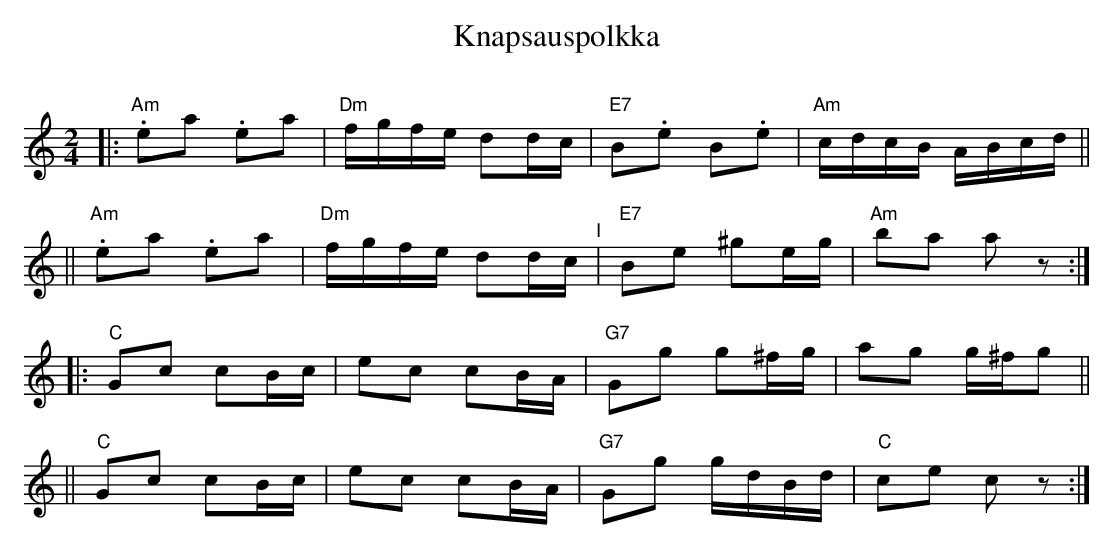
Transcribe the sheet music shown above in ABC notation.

X:1
T: Knapsauspolkka
O:
M: 2/4
L: 1/16
K: Am
|: "Am".e2a2 .e2a2 | "Dm"fgfe d2dc | "E7"B2.e2 B2.e2 | "Am"cdcB ABcd ||
|| "Am".e2a2 .e2a2 | "Dm"fgfe d2dc "^I"| "E7"B2e2 ^g2eg | "Am"b2a2 a2z2 :|
|: "C"G2c2 c2Bc | e2c2 c2BA | "G7"G2g2 g2^fg | a2g2 g^fg2 ||
|| "C"G2c2 c2Bc | e2c2 c2BA | "G7"G2g2 gdBd | "C"c2e2 c2z2 :|
